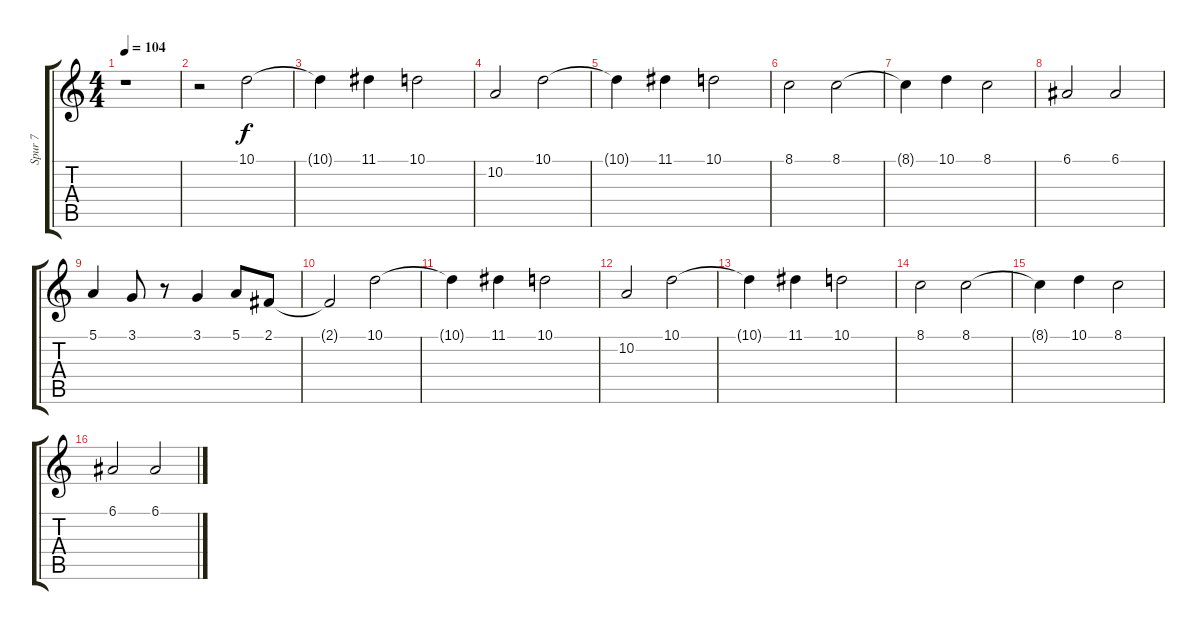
\track ("Spur 7" "Spur 7") {instrument whistle}
\staff {score tabs}
\tuning (E4 B3 G3 D3 A2 E2) {hide}
\ts (4 4)
\tempo 104
\clef g2
\ks c
r.1{dy f} |
r.2 10.1.2 |
10.1{t}.4 11.1.4 10.1.2 |
10.2.2 10.1.2 |
10.1{t}.4 11.1.4 10.1.2 |
8.1.2 8.1.2 |
8.1{t}.4 10.1.4 8.1.2 |
6.1.2 6.1.2 |
5.1.4 3.1.8 r.8 3.1.4 5.1.8 2.1.8 |
2.1{t}.2 10.1.2 |
10.1{t}.4 11.1.4 10.1.2 |
10.2.2 10.1.2 |
10.1{t}.4 11.1.4 10.1.2 |
8.1.2 8.1.2 |
8.1{t}.4 10.1.4 8.1.2 |
6.1.2 6.1.2
